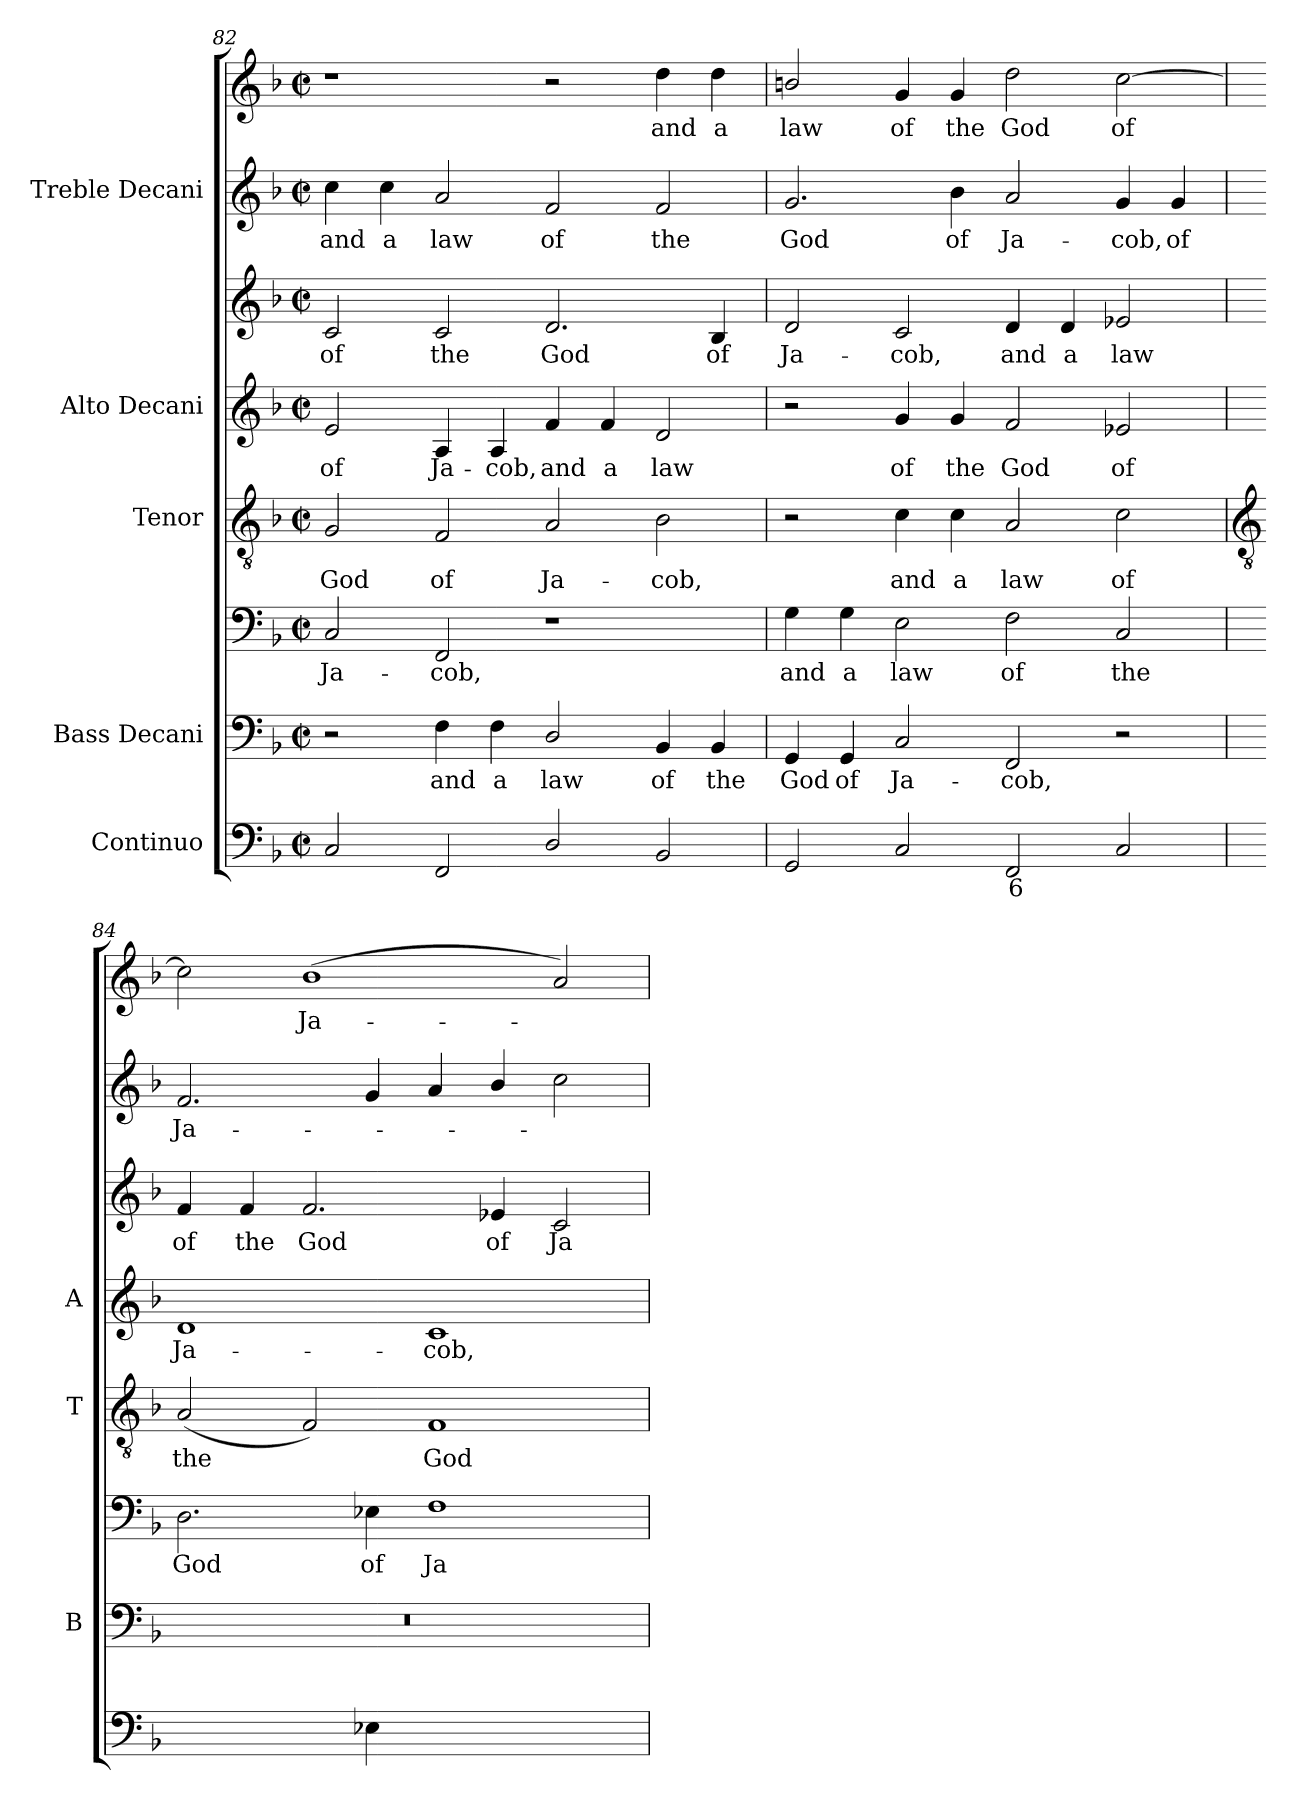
**kern	**text	**kern	**text	**kern	**text	**kern	**text	**kern	**text	**kern	**text	**kern	**text	**kern	**text
*part5	*part5	*part4	*part4	*part4	*part4	*part3	*part3	*part2	*part2	*part2	*part2	*part1	*part1	*part1	*part1
*staff8	*staff8	*staff7	*staff7	*staff6	*staff6	*staff5	*staff5	*staff4	*staff4	*staff3	*staff3	*staff2	*staff2	*staff1	*staff1
*I"Continuo	*	*I"Bass Decani	*	*	*	*I"Tenor	*	*I"Alto Decani	*	*	*	*I"Treble Decani	*	*	*
*	*	*I'B	*	*	*	*I'T	*	*I'A	*	*	*	*	*	*	*
*clefF4	*	*clefF4	*	*clefF4	*	*clefGv2	*	*clefG2	*	*clefG2	*	*clefG2	*	*clefG2	*
*k[b-]	*	*k[b-]	*	*k[b-]	*	*k[b-]	*	*k[b-]	*	*k[b-]	*	*k[b-]	*	*k[b-]	*
*F:	*	*F:	*	*F:	*	*F:	*	*F:	*	*F:	*	*F:	*	*F:	*
*M4/2	*	*M4/2	*	*M4/2	*	*M4/2	*	*M4/2	*	*M4/2	*	*M4/2	*	*M4/2	*
*met(c|)	*	*met(c|)	*	*met(c|)	*	*met(c|)	*	*met(c|)	*	*met(c|)	*	*met(c|)	*	*met(c|)	*
=82	=82	=82	=82	=82	=82	=82	=82	=82	=82	=82	=82	=82	=82	=82	=82
!	!	!	!	!	!LO:LY:b	!	!LO:LY:b	!	!LO:LY:b	!	!LO:LY:b	!	!LO:LY:b	!	!
2C	.	2r	.	2C	Ja-	2G	God	2e	of	2c	of	4cc	and	1r	.
!	!	!	!	!	!	!	!	!	!	!	!	!	!LO:LY:b	!	!
.	.	.	.	.	.	.	.	.	.	.	.	4cc	a	.	.
!	!	!	!LO:LY:b	!	!LO:LY:b	!	!LO:LY:b	!	!LO:LY:b	!	!LO:LY:b	!	!LO:LY:b	!	!
2FF	.	4F	and	2FF	-cob,	2F	of	4A	Ja-	2c	the	2a	law	.	.
!	!	!	!LO:LY:b	!	!	!	!	!	!LO:LY:b	!	!	!	!	!	!
.	.	4F	a	.	.	.	.	4A	-cob,	.	.	.	.	.	.
!	!	!	!LO:LY:b	!	!	!	!LO:LY:b	!	!LO:LY:b	!	!LO:LY:b	!	!LO:LY:b	!	!
2D/	.	2D/	law	1r	.	2A	Ja-	4f	and	2.d	God	2f	of	2r	.
!	!	!	!	!	!	!	!	!	!LO:LY:b	!	!	!	!	!	!
.	.	.	.	.	.	.	.	4f	a	.	.	.	.	.	.
!	!	!	!LO:LY:b	!	!	!	!LO:LY:b	!	!LO:LY:b	!	!	!	!LO:LY:b	!	!LO:LY:b
2BB-	.	4BB-	of	.	.	2B-	-cob,	2d	law	.	.	2f	the	4dd	and
!	!	!	!LO:LY:b	!	!	!	!	!	!	!	!LO:LY:b	!	!	!	!LO:LY:b
.	.	4BB-	the	.	.	.	.	.	.	4B-	of	.	.	4dd	a
=83	=83	=83	=83	=83	=83	=83	=83	=83	=83	=83	=83	=83	=83	=83	=83
!	!	!	!LO:LY:b	!	!LO:LY:b	!	!	!	!	!	!LO:LY:b	!	!LO:LY:b	!	!LO:LY:b
2GG	.	4GG	God	4G	and	2r	.	2r	.	2d	Ja-	2.g	God	2bn/	law
!	!	!	!LO:LY:b	!	!LO:LY:b	!	!	!	!	!	!	!	!	!	!
.	.	4GG	of	4G	a	.	.	.	.	.	.	.	.	.	.
!	!	!	!LO:LY:b	!	!LO:LY:b	!	!LO:LY:b	!	!LO:LY:b	!	!LO:LY:b	!	!	!	!LO:LY:b
2C	.	2C	Ja-	2E	law	4c	and	4g	of	2c	-cob,	.	.	4g	of
!	!	!	!	!	!	!	!LO:LY:b	!	!LO:LY:b	!	!	!	!LO:LY:b	!	!LO:LY:b
.	.	.	.	.	.	4c	a	4g	the	.	.	4b-	of	4g	the
!	!LO:LY:b	!	!LO:LY:b	!	!LO:LY:b	!	!LO:LY:b	!	!LO:LY:b	!	!LO:LY:b	!	!LO:LY:b	!	!LO:LY:b
2FF	6	2FF	-cob,	2F	of	2A	law	2f	God	4d	and	2a	Ja-	2dd	God
!	!	!	!	!	!	!	!	!	!	!	!LO:LY:b	!	!	!	!
.	.	.	.	.	.	.	.	.	.	4d	a	.	.	.	.
!	!	!	!	!	!LO:LY:b	!	!LO:LY:b	!	!LO:LY:b	!	!LO:LY:b	!	!LO:LY:b	!	!LO:LY:b
2C	.	2r	.	2C	the	2c	of	2e-X	of	2e-X	law	4g	-cob,	[2cc	of
!	!	!	!	!	!	!	!	!	!	!	!	!	!LO:LY:b	!	!
.	.	.	.	.	.	.	.	.	.	.	.	4g	of	.	.
!!LO:LB:g=z
=84	=84	=84	=84	=84	=84	=84	=84	=84	=84	=84	=84	=84	=84	=84	=84
*	*	*	*	*	*	*clefGv2	*	*	*	*	*	*	*	*	*
!	!LO:LY:b	!	!	!	!LO:LY:b	!	!LO:LY:b	!	!LO:LY:b	!	!LO:LY:b	!	!LO:LY:b	!	!
[2Dyy	7	0r	.	2.D	God	(<2A	the	1d	-Ja-	4f	of	2.f	Ja-	2cc]	.
!	!	!	!	!	!	!	!	!	!	!	!LO:LY:b	!	!	!	!
.	.	.	.	.	.	.	.	.	.	4f	the	.	.	.	.
!	!LO:LY:b	!	!	!	!	!	!	!	!	!	!LO:LY:b	!	!	!	!LO:LY:b
4Dyy]	6	.	.	.	.	2F)	.	.	.	2.f	God	.	.	(<1b-	Ja-
!	!	!	!	!	!LO:LY:b	!	!	!	!	!	!	!	!	!	!
4E-X	.	.	.	4E-X	of	.	.	.	.	.	.	4g	.	.	.
!	!LO:LY:b	!	!	!	!LO:LY:b	!	!LO:LY:b	!	!LO:LY:b	!	!	!	!	!	!
[2Fyy	4	.	.	1F	Ja-	1F	God	1c	-cob,	.	.	4a	.	.	.
!	!	!	!	!	!	!	!	!	!	!	!LO:LY:b	!	!	!	!
.	.	.	.	.	.	.	.	.	.	4e-X	of	4b-/	.	.	.
!	!LO:LY:b	!	!	!	!	!	!	!	!	!	!LO:LY:b	!	!	!	!
2Fyy]	3	.	.	.	.	.	.	.	.	2c	Ja-	2cc	.	2a)	.
=	=	=	=	=	=	=	=	=	=	=	=	=	=	=	=
*-	*-	*-	*-	*-	*-	*-	*-	*-	*-	*-	*-	*-	*-	*-	*-
